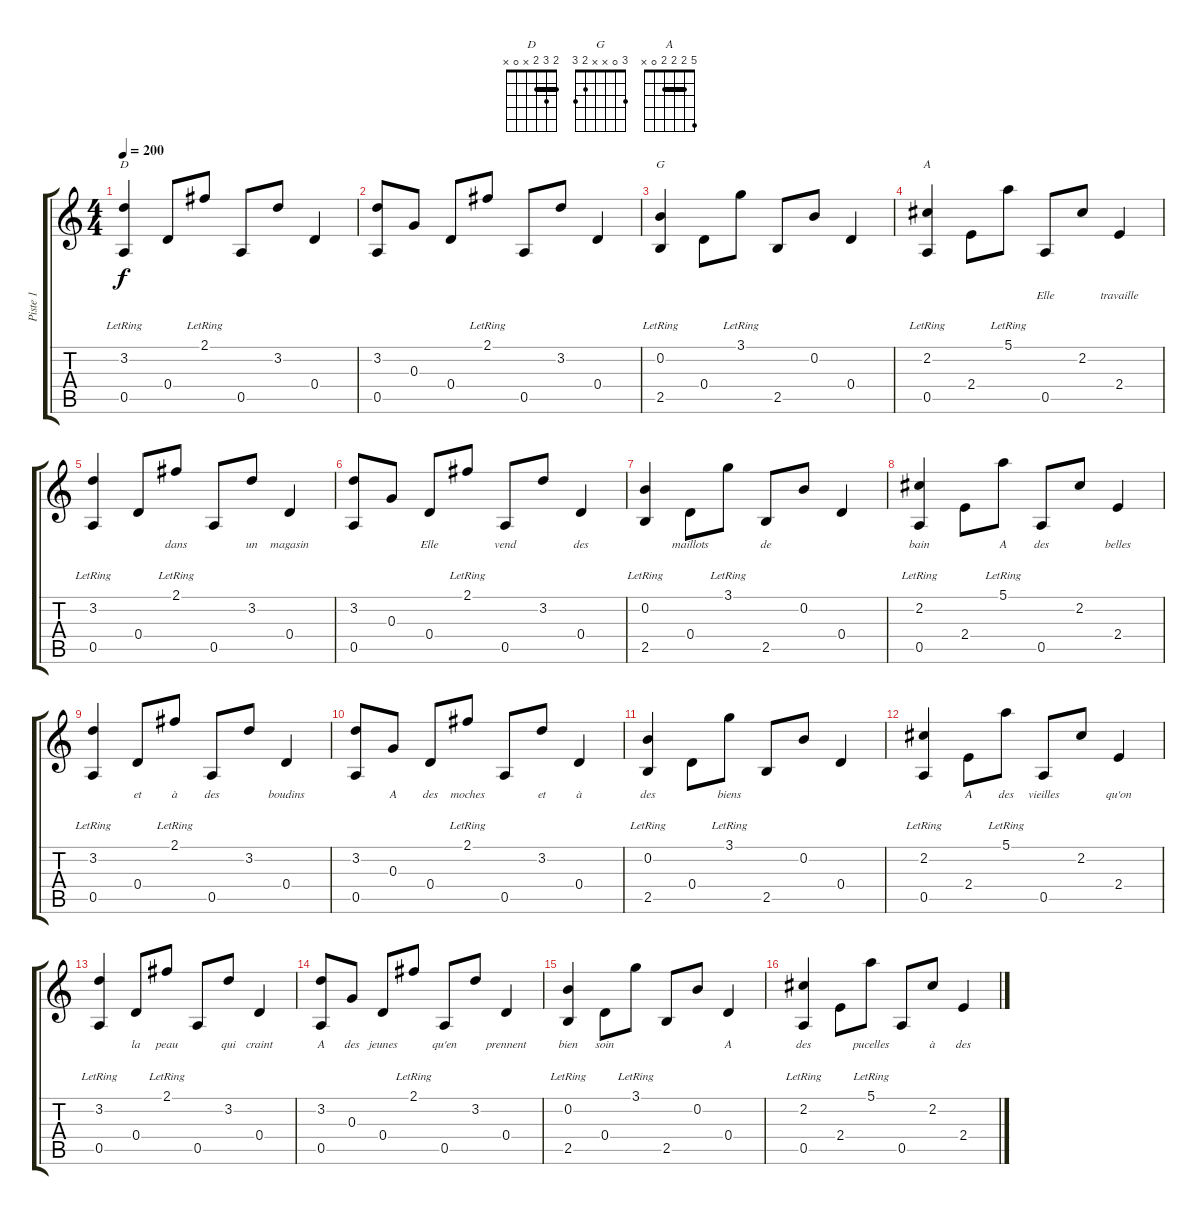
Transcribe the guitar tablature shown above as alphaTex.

\track ("Piste 1" "Piste 1") {instrument acousticguitarnylon}
\staff {score tabs}
\tuning (E4 B3 G3 D3 A2 E2) {hide}
\chord ("D" 2 3 2 x 0 x) {barre 2}
\chord ("G" 3 0 x x 2 3)
\chord ("A" 5 2 2 2 0 x) {barre 2}
\ts (4 4)
\tempo 200
\clef g2
\ks c
(3.2{lr} 0.5).4{ch "D" lyrics (0 "") lyrics (1 "") lyrics (2 "") lyrics (3 "") lyrics (4 "") dy f} 0.4.8{lyrics (0 "") lyrics (1 "") lyrics (2 "") lyrics (3 "") lyrics (4 "")} 2.1{lr}.8{lyrics (0 "") lyrics (1 "") lyrics (2 "") lyrics (3 "") lyrics (4 "")} 0.5.8{lyrics (0 "") lyrics (1 "") lyrics (2 "") lyrics (3 "") lyrics (4 "")} 3.2.8{lyrics (0 "") lyrics (1 "") lyrics (2 "") lyrics (3 "") lyrics (4 "")} 0.4.4{lyrics (0 "") lyrics (1 "") lyrics (2 "") lyrics (3 "") lyrics (4 "")} |
(3.2 0.5).8{lyrics (0 "") lyrics (1 "") lyrics (2 "") lyrics (3 "") lyrics (4 "")} 0.3.8{lyrics (0 "") lyrics (1 "") lyrics (2 "") lyrics (3 "") lyrics (4 "")} 0.4.8{lyrics (0 "") lyrics (1 "") lyrics (2 "") lyrics (3 "") lyrics (4 "")} 2.1{lr}.8{lyrics (0 "") lyrics (1 "") lyrics (2 "") lyrics (3 "") lyrics (4 "")} 0.5.8{lyrics (0 "") lyrics (1 "") lyrics (2 "") lyrics (3 "") lyrics (4 "")} 3.2.8{lyrics (0 "") lyrics (1 "") lyrics (2 "") lyrics (3 "") lyrics (4 "")} 0.4.4{lyrics (0 "") lyrics (1 "") lyrics (2 "") lyrics (3 "") lyrics (4 "")} |
(0.2{lr} 2.5).4{ch "G" lyrics (0 "") lyrics (1 "") lyrics (2 "") lyrics (3 "") lyrics (4 "")} 0.4.8{lyrics (0 "") lyrics (1 "") lyrics (2 "") lyrics (3 "") lyrics (4 "")} 3.1{lr}.8{lyrics (0 "") lyrics (1 "") lyrics (2 "") lyrics (3 "") lyrics (4 "")} 2.5.8{lyrics (0 "") lyrics (1 "") lyrics (2 "") lyrics (3 "") lyrics (4 "")} 0.2.8{lyrics (0 "") lyrics (1 "") lyrics (2 "") lyrics (3 "") lyrics (4 "")} 0.4.4{lyrics (0 "") lyrics (1 "") lyrics (2 "") lyrics (3 "") lyrics (4 "")} |
(2.2{lr} 0.5).4{ch "A" lyrics (0 "") lyrics (1 "") lyrics (2 "") lyrics (3 "") lyrics (4 "")} 2.4.8{lyrics (0 "") lyrics (1 "") lyrics (2 "") lyrics (3 "") lyrics (4 "")} 5.1{lr}.8{lyrics (0 "") lyrics (1 "") lyrics (2 "") lyrics (3 "") lyrics (4 "")} 0.5.8{lyrics (0 "Elle") lyrics (1 "") lyrics (2 "") lyrics (3 "") lyrics (4 "")} 2.2.8{lyrics (0 "") lyrics (1 "") lyrics (2 "") lyrics (3 "") lyrics (4 "")} 2.4.4{lyrics (0 "travaille") lyrics (1 "") lyrics (2 "") lyrics (3 "") lyrics (4 "")} |
(3.2{lr} 0.5).4{lyrics (0 "") lyrics (1 "") lyrics (2 "") lyrics (3 "") lyrics (4 "")} 0.4.8{lyrics (0 "") lyrics (1 "") lyrics (2 "") lyrics (3 "") lyrics (4 "")} 2.1{lr}.8{lyrics (0 "dans") lyrics (1 "") lyrics (2 "") lyrics (3 "") lyrics (4 "")} 0.5.8{lyrics (0 "") lyrics (1 "") lyrics (2 "") lyrics (3 "") lyrics (4 "")} 3.2.8{lyrics (0 "un") lyrics (1 "") lyrics (2 "") lyrics (3 "") lyrics (4 "")} 0.4.4{lyrics (0 "magasin") lyrics (1 "") lyrics (2 "") lyrics (3 "") lyrics (4 "")} |
(3.2 0.5).8{lyrics (0 "") lyrics (1 "") lyrics (2 "") lyrics (3 "") lyrics (4 "")} 0.3.8{lyrics (0 "") lyrics (1 "") lyrics (2 "") lyrics (3 "") lyrics (4 "")} 0.4.8{lyrics (0 "Elle") lyrics (1 "") lyrics (2 "") lyrics (3 "") lyrics (4 "")} 2.1{lr}.8{lyrics (0 "") lyrics (1 "") lyrics (2 "") lyrics (3 "") lyrics (4 "")} 0.5.8{lyrics (0 "vend") lyrics (1 "") lyrics (2 "") lyrics (3 "") lyrics (4 "")} 3.2.8{lyrics (0 "") lyrics (1 "") lyrics (2 "") lyrics (3 "") lyrics (4 "")} 0.4.4{lyrics (0 "des") lyrics (1 "") lyrics (2 "") lyrics (3 "") lyrics (4 "")} |
(0.2{lr} 2.5).4{lyrics (0 "") lyrics (1 "") lyrics (2 "") lyrics (3 "") lyrics (4 "")} 0.4.8{lyrics (0 "maillots") lyrics (1 "") lyrics (2 "") lyrics (3 "") lyrics (4 "")} 3.1{lr}.8{lyrics (0 "") lyrics (1 "") lyrics (2 "") lyrics (3 "") lyrics (4 "")} 2.5.8{lyrics (0 "de") lyrics (1 "") lyrics (2 "") lyrics (3 "") lyrics (4 "")} 0.2.8{lyrics (0 "") lyrics (1 "") lyrics (2 "") lyrics (3 "") lyrics (4 "")} 0.4.4{lyrics (0 "") lyrics (1 "") lyrics (2 "") lyrics (3 "") lyrics (4 "")} |
(2.2{lr} 0.5).4{lyrics (0 "bain") lyrics (1 "") lyrics (2 "") lyrics (3 "") lyrics (4 "")} 2.4.8{lyrics (0 "") lyrics (1 "") lyrics (2 "") lyrics (3 "") lyrics (4 "")} 5.1{lr}.8{lyrics (0 "A") lyrics (1 "") lyrics (2 "") lyrics (3 "") lyrics (4 "")} 0.5.8{lyrics (0 "des") lyrics (1 "") lyrics (2 "") lyrics (3 "") lyrics (4 "")} 2.2.8{lyrics (0 "") lyrics (1 "") lyrics (2 "") lyrics (3 "") lyrics (4 "")} 2.4.4{lyrics (0 "belles") lyrics (1 "") lyrics (2 "") lyrics (3 "") lyrics (4 "")} |
(3.2{lr} 0.5).4{lyrics (0 "") lyrics (1 "") lyrics (2 "") lyrics (3 "") lyrics (4 "")} 0.4.8{lyrics (0 "et") lyrics (1 "") lyrics (2 "") lyrics (3 "") lyrics (4 "")} 2.1{lr}.8{lyrics (0 "à") lyrics (1 "") lyrics (2 "") lyrics (3 "") lyrics (4 "")} 0.5.8{lyrics (0 "des") lyrics (1 "") lyrics (2 "") lyrics (3 "") lyrics (4 "")} 3.2.8{lyrics (0 "") lyrics (1 "") lyrics (2 "") lyrics (3 "") lyrics (4 "")} 0.4.4{lyrics (0 "boudins") lyrics (1 "") lyrics (2 "") lyrics (3 "") lyrics (4 "")} |
(3.2 0.5).8{lyrics (0 "") lyrics (1 "") lyrics (2 "") lyrics (3 "") lyrics (4 "")} 0.3.8{lyrics (0 "A") lyrics (1 "") lyrics (2 "") lyrics (3 "") lyrics (4 "")} 0.4.8{lyrics (0 "des") lyrics (1 "") lyrics (2 "") lyrics (3 "") lyrics (4 "")} 2.1{lr}.8{lyrics (0 "moches") lyrics (1 "") lyrics (2 "") lyrics (3 "") lyrics (4 "")} 0.5.8{lyrics (0 "") lyrics (1 "") lyrics (2 "") lyrics (3 "") lyrics (4 "")} 3.2.8{lyrics (0 "et") lyrics (1 "") lyrics (2 "") lyrics (3 "") lyrics (4 "")} 0.4.4{lyrics (0 "à") lyrics (1 "") lyrics (2 "") lyrics (3 "") lyrics (4 "")} |
(0.2{lr} 2.5).4{lyrics (0 "des") lyrics (1 "") lyrics (2 "") lyrics (3 "") lyrics (4 "")} 0.4.8{lyrics (0 "") lyrics (1 "") lyrics (2 "") lyrics (3 "") lyrics (4 "")} 3.1{lr}.8{lyrics (0 "biens") lyrics (1 "") lyrics (2 "") lyrics (3 "") lyrics (4 "")} 2.5.8{lyrics (0 "") lyrics (1 "") lyrics (2 "") lyrics (3 "") lyrics (4 "")} 0.2.8{lyrics (0 "") lyrics (1 "") lyrics (2 "") lyrics (3 "") lyrics (4 "")} 0.4.4{lyrics (0 "") lyrics (1 "") lyrics (2 "") lyrics (3 "") lyrics (4 "")} |
(2.2{lr} 0.5).4{lyrics (0 "") lyrics (1 "") lyrics (2 "") lyrics (3 "") lyrics (4 "")} 2.4.8{lyrics (0 "A") lyrics (1 "") lyrics (2 "") lyrics (3 "") lyrics (4 "")} 5.1{lr}.8{lyrics (0 "des") lyrics (1 "") lyrics (2 "") lyrics (3 "") lyrics (4 "")} 0.5.8{lyrics (0 "vieilles") lyrics (1 "") lyrics (2 "") lyrics (3 "") lyrics (4 "")} 2.2.8{lyrics (0 "") lyrics (1 "") lyrics (2 "") lyrics (3 "") lyrics (4 "")} 2.4.4{lyrics (0 "qu'on") lyrics (1 "") lyrics (2 "") lyrics (3 "") lyrics (4 "")} |
(3.2{lr} 0.5).4{lyrics (0 "") lyrics (1 "") lyrics (2 "") lyrics (3 "") lyrics (4 "")} 0.4.8{lyrics (0 "la") lyrics (1 "") lyrics (2 "") lyrics (3 "") lyrics (4 "")} 2.1{lr}.8{lyrics (0 "peau") lyrics (1 "") lyrics (2 "") lyrics (3 "") lyrics (4 "")} 0.5.8{lyrics (0 "") lyrics (1 "") lyrics (2 "") lyrics (3 "") lyrics (4 "")} 3.2.8{lyrics (0 "qui") lyrics (1 "") lyrics (2 "") lyrics (3 "") lyrics (4 "")} 0.4.4{lyrics (0 "craint") lyrics (1 "") lyrics (2 "") lyrics (3 "") lyrics (4 "")} |
(3.2 0.5).8{lyrics (0 "A") lyrics (1 "") lyrics (2 "") lyrics (3 "") lyrics (4 "")} 0.3.8{lyrics (0 "des") lyrics (1 "") lyrics (2 "") lyrics (3 "") lyrics (4 "")} 0.4.8{lyrics (0 "jeunes") lyrics (1 "") lyrics (2 "") lyrics (3 "") lyrics (4 "")} 2.1{lr}.8{lyrics (0 "") lyrics (1 "") lyrics (2 "") lyrics (3 "") lyrics (4 "")} 0.5.8{lyrics (0 "qu'en") lyrics (1 "") lyrics (2 "") lyrics (3 "") lyrics (4 "")} 3.2.8{lyrics (0 "") lyrics (1 "") lyrics (2 "") lyrics (3 "") lyrics (4 "")} 0.4.4{lyrics (0 "prennent") lyrics (1 "") lyrics (2 "") lyrics (3 "") lyrics (4 "")} |
(0.2{lr} 2.5).4{lyrics (0 "bien") lyrics (1 "") lyrics (2 "") lyrics (3 "") lyrics (4 "")} 0.4.8{lyrics (0 "soin") lyrics (1 "") lyrics (2 "") lyrics (3 "") lyrics (4 "")} 3.1{lr}.8{lyrics (0 "") lyrics (1 "") lyrics (2 "") lyrics (3 "") lyrics (4 "")} 2.5.8{lyrics (0 "") lyrics (1 "") lyrics (2 "") lyrics (3 "") lyrics (4 "")} 0.2.8{lyrics (0 "") lyrics (1 "") lyrics (2 "") lyrics (3 "") lyrics (4 "")} 0.4.4{lyrics (0 "A") lyrics (1 "") lyrics (2 "") lyrics (3 "") lyrics (4 "")} |
(2.2{lr} 0.5).4{lyrics (0 "des") lyrics (1 "") lyrics (2 "") lyrics (3 "") lyrics (4 "")} 2.4.8{lyrics (0 "") lyrics (1 "") lyrics (2 "") lyrics (3 "") lyrics (4 "")} 5.1{lr}.8{lyrics (0 "pucelles") lyrics (1 "") lyrics (2 "") lyrics (3 "") lyrics (4 "")} 0.5.8{lyrics (0 "") lyrics (1 "") lyrics (2 "") lyrics (3 "") lyrics (4 "")} 2.2.8{lyrics (0 "à") lyrics (1 "") lyrics (2 "") lyrics (3 "") lyrics (4 "")} 2.4.4{lyrics (0 "des") lyrics (1 "") lyrics (2 "") lyrics (3 "") lyrics (4 "")}
